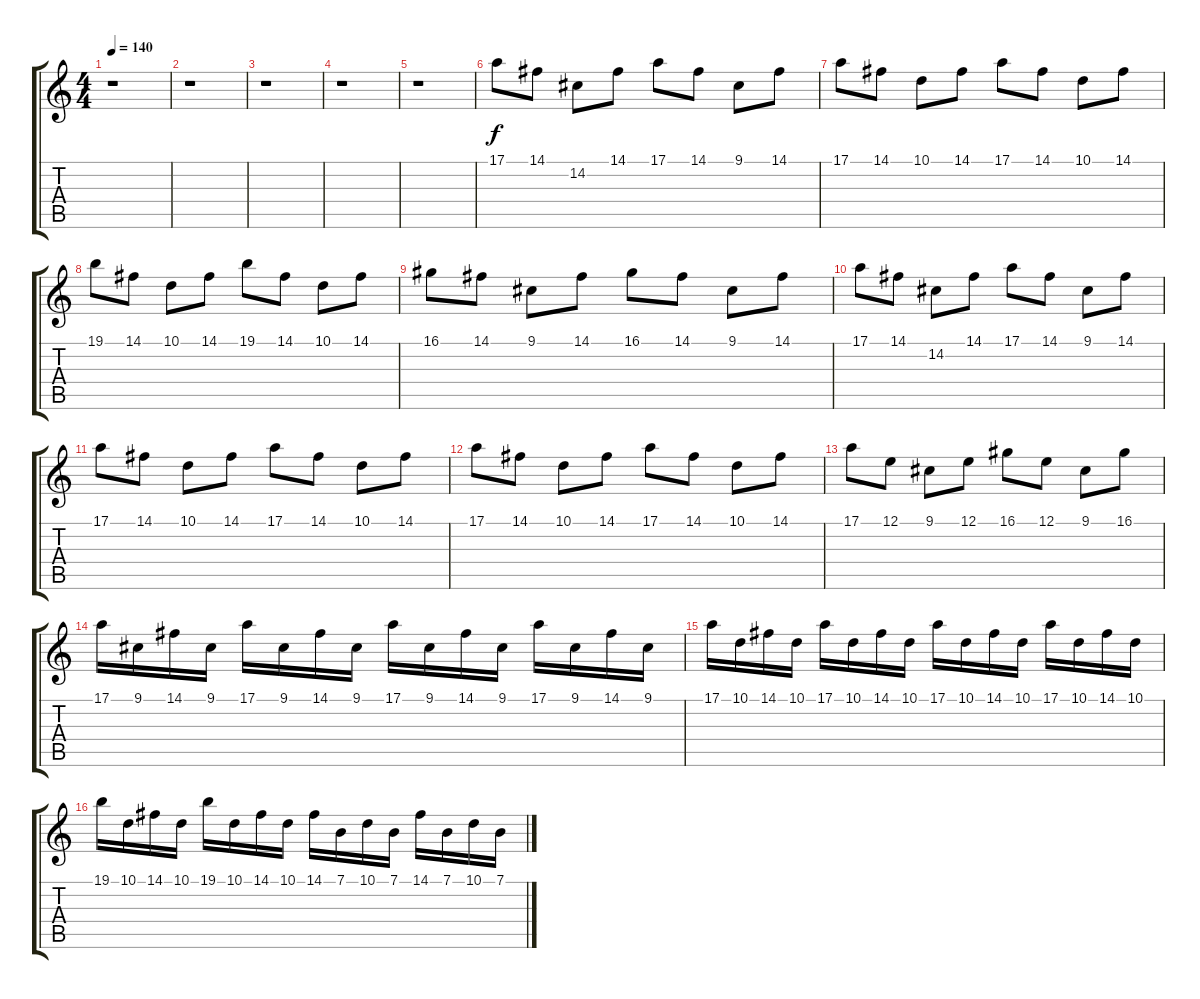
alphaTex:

\track "" {instrument musicbox}
\staff {score tabs}
\tuning (E4 B3 G3 D3 A2 E2) {hide}
\ts (4 4)
\tempo 140
\clef g2
\ks c
r.1{dy f} |
r.1 |
r.1 |
r.1 |
r.1 |
17.1.8 14.1.8 14.2.8 14.1.8 17.1.8 14.1.8 9.1.8 14.1.8 |
17.1.8 14.1.8 10.1.8 14.1.8 17.1.8 14.1.8 10.1.8 14.1.8 |
19.1.8 14.1.8 10.1.8 14.1.8 19.1.8 14.1.8 10.1.8 14.1.8 |
16.1.8 14.1.8 9.1.8 14.1.8 16.1.8 14.1.8 9.1.8 14.1.8 |
17.1.8 14.1.8 14.2.8 14.1.8 17.1.8 14.1.8 9.1.8 14.1.8 |
17.1.8 14.1.8 10.1.8 14.1.8 17.1.8 14.1.8 10.1.8 14.1.8 |
17.1.8 14.1.8 10.1.8 14.1.8 17.1.8 14.1.8 10.1.8 14.1.8 |
17.1.8 12.1.8 9.1.8 12.1.8 16.1.8 12.1.8 9.1.8 16.1.8 |
17.1.16 9.1.16 14.1.16 9.1.16 17.1.16 9.1.16 14.1.16 9.1.16 17.1.16 9.1.16 14.1.16 9.1.16 17.1.16 9.1.16 14.1.16 9.1.16 |
17.1.16 10.1.16 14.1.16 10.1.16 17.1.16 10.1.16 14.1.16 10.1.16 17.1.16 10.1.16 14.1.16 10.1.16 17.1.16 10.1.16 14.1.16 10.1.16 |
19.1.16 10.1.16 14.1.16 10.1.16 19.1.16 10.1.16 14.1.16 10.1.16 14.1.16 7.1.16 10.1.16 7.1.16 14.1.16 7.1.16 10.1.16 7.1.16
